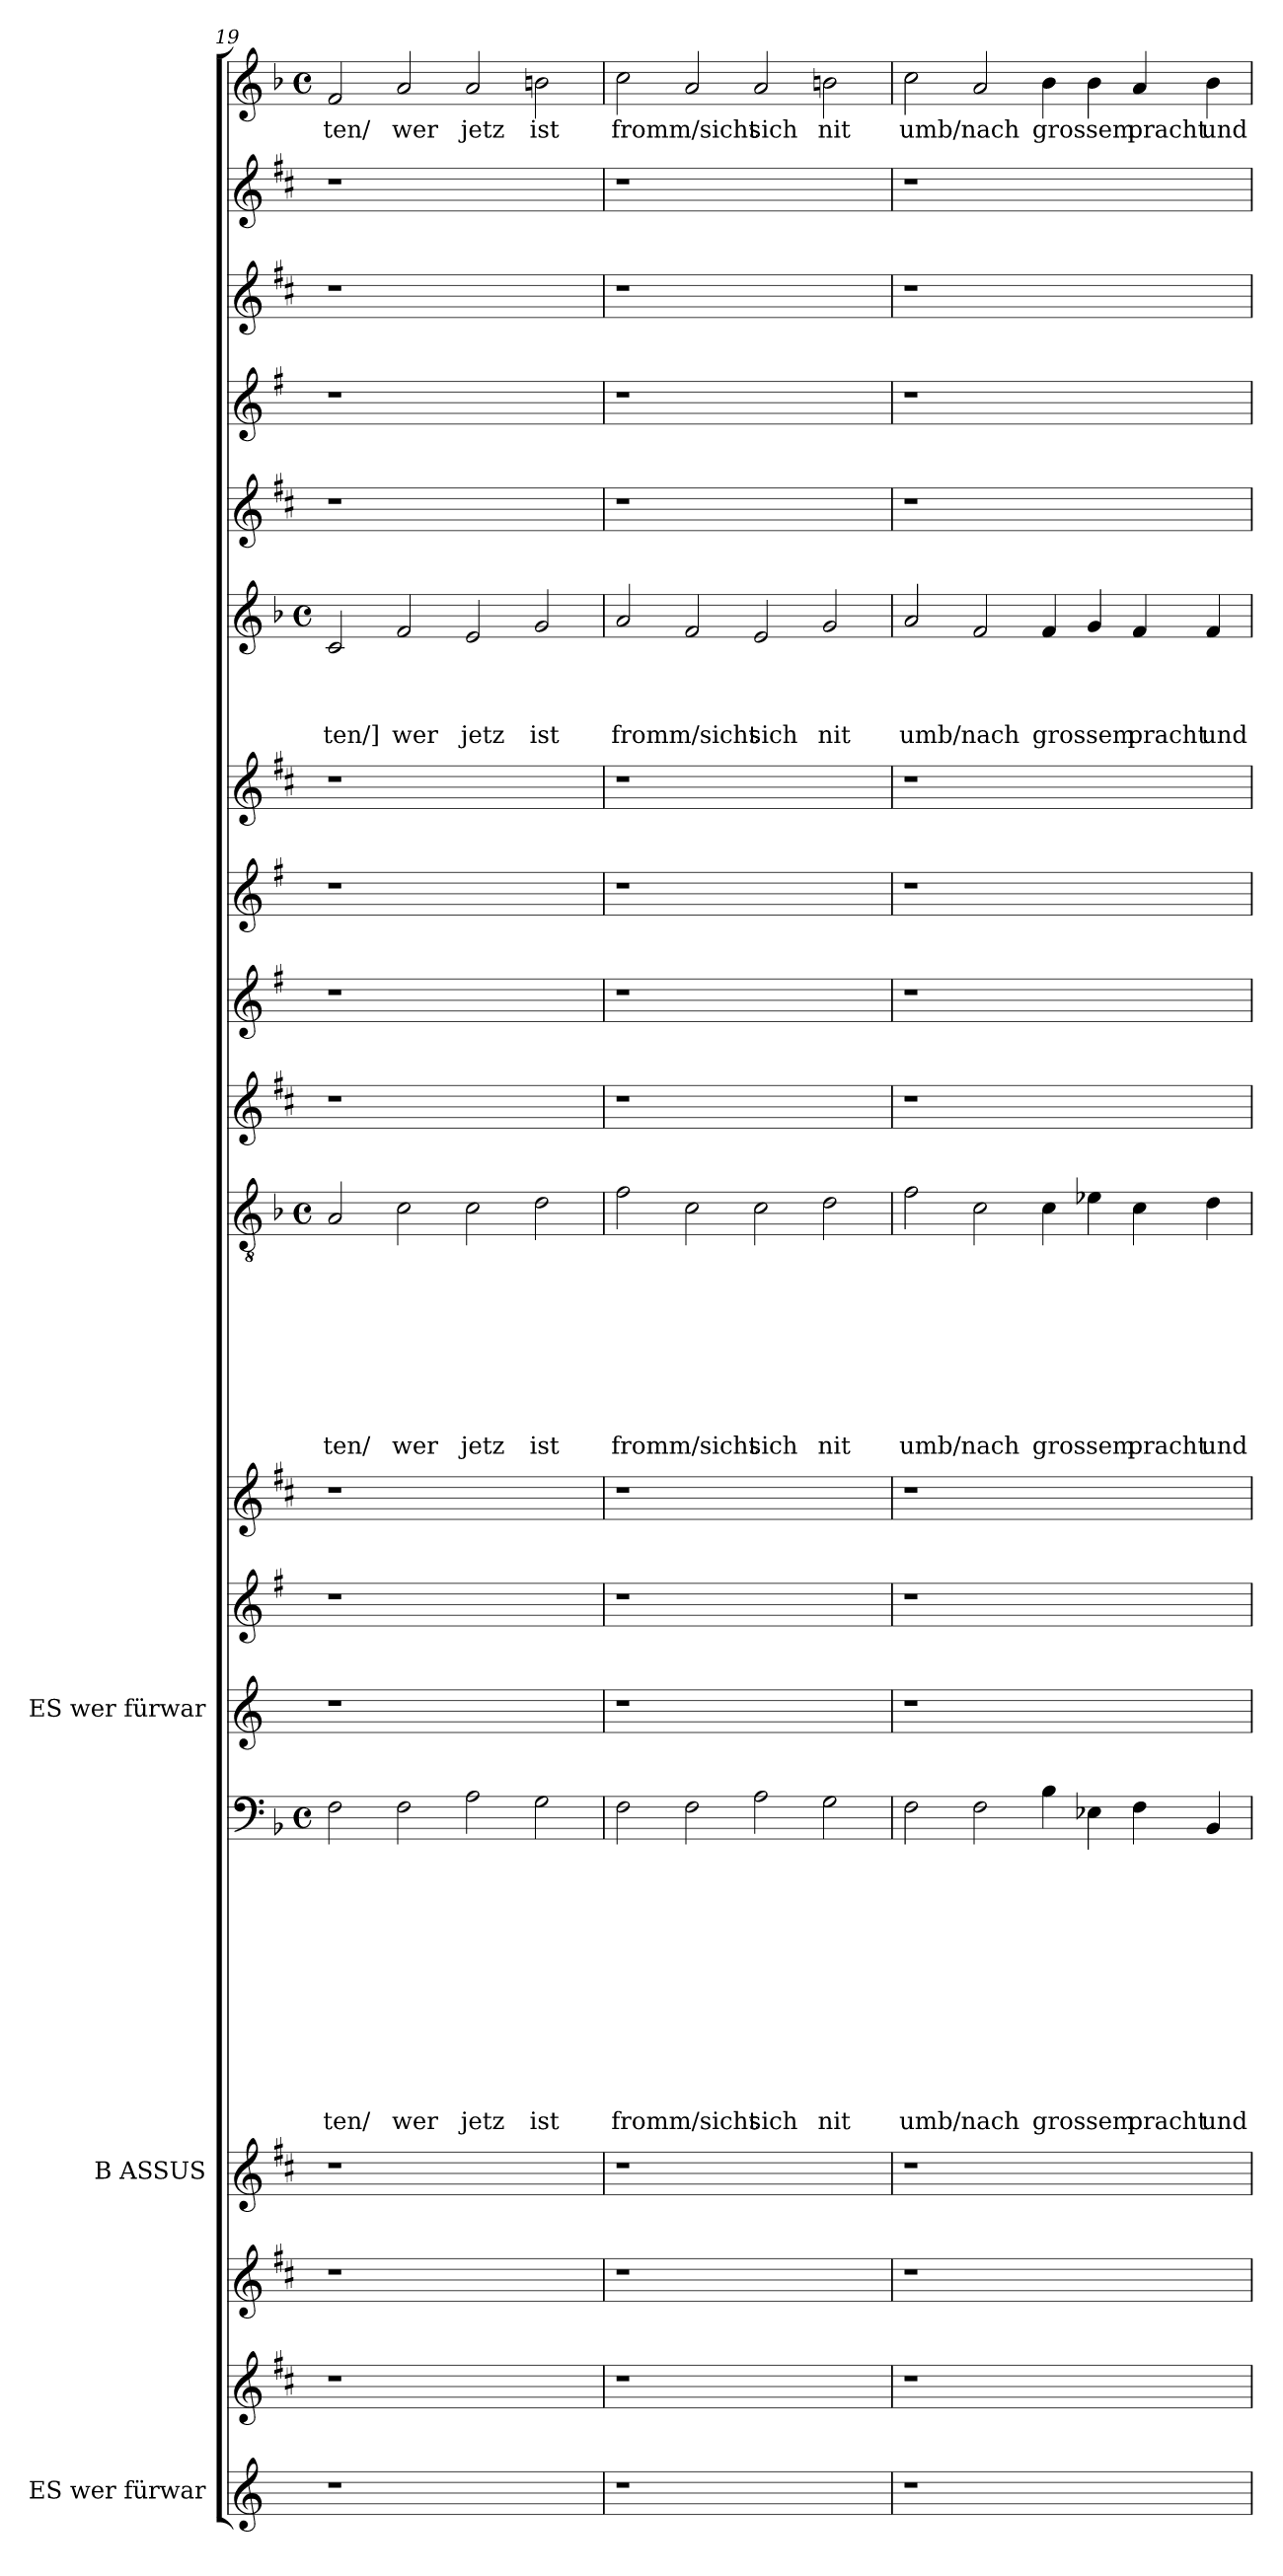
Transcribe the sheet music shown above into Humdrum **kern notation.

**kern	**kern	**kern	**kern	**kern	**text	**text	**text	**text	**text	**text	**text	**text	**text	**text	**text	**text	**kern	**kern	**kern	**kern	**text	**text	**text	**text	**text	**text	**text	**text	**text	**kern	**kern	**kern	**kern	**kern	**text	**text	**text	**text	**kern	**kern	**kern	**kern	**kern	**text
*part19	*part18	*part17	*part16	*part15	*part15	*part15	*part15	*part15	*part15	*part15	*part15	*part15	*part15	*part15	*part15	*part15	*part14	*part13	*part12	*part11	*part11	*part11	*part11	*part11	*part11	*part11	*part11	*part11	*part11	*part10	*part9	*part8	*part7	*part6	*part6	*part6	*part6	*part6	*part5	*part4	*part3	*part2	*part1	*part1
*staff19	*staff18	*staff17	*staff16	*staff15	*staff15	*staff15	*staff15	*staff15	*staff15	*staff15	*staff15	*staff15	*staff15	*staff15	*staff15	*staff15	*staff14	*staff13	*staff12	*staff11	*staff11	*staff11	*staff11	*staff11	*staff11	*staff11	*staff11	*staff11	*staff11	*staff10	*staff9	*staff8	*staff7	*staff6	*staff6	*staff6	*staff6	*staff6	*staff5	*staff4	*staff3	*staff2	*staff1	*staff1
*I"ES wer fürwar	*	*	*I"B ASSUS	*	*	*	*	*	*	*	*	*	*	*	*	*	*I"ES wer fürwar	*	*	*	*	*	*	*	*	*	*	*	*	*	*	*	*	*	*	*	*	*	*	*	*	*	*	*
*clefG2	*clefG2	*clefG2	*clefG2	*clefF4	*	*	*	*	*	*	*	*	*	*	*	*	*clefG2	*clefG2	*clefG2	*clefGv2	*	*	*	*	*	*	*	*	*	*clefG2	*clefG2	*clefG2	*clefG2	*clefG2	*	*	*	*	*clefG2	*clefG2	*clefG2	*clefG2	*clefG2	*
*	*ITrd1c2	*ITrd1c2	*ITrd1c2	*ITrd-3c-5	*	*	*	*	*	*	*	*	*	*	*	*	*	*ITrd-3c-5	*ITrd1c2	*ITrd-3c-5	*	*	*	*	*	*	*	*	*	*ITrd1c2	*ITrd-3c-5	*ITrd-3c-5	*ITrd1c2	*ITrd-3c-5	*	*	*	*	*ITrd1c2	*ITrd-3c-5	*ITrd1c2	*ITrd1c2	*ITrd-3c-5	*
*k[]	*k[]	*k[]	*k[]	*k[b-e-]	*	*	*	*	*	*	*	*	*	*	*	*	*k[]	*k[]	*k[]	*k[b-e-]	*	*	*	*	*	*	*	*	*	*k[]	*k[]	*k[]	*k[]	*k[b-e-]	*	*	*	*	*k[]	*k[]	*k[]	*k[]	*k[b-e-]	*
*C:	*C:	*C:	*C:	*B-:	*	*	*	*	*	*	*	*	*	*	*	*	*C:	*C:	*C:	*B-:	*	*	*	*	*	*	*	*	*	*C:	*C:	*C:	*C:	*B-:	*	*	*	*	*C:	*C:	*C:	*C:	*B-:	*
*	*	*	*	*M4/4	*	*	*	*	*	*	*	*	*	*	*	*	*	*	*	*M4/4	*	*	*	*	*	*	*	*	*	*	*	*	*	*M4/4	*	*	*	*	*	*	*	*	*M4/4	*
*	*	*	*	*met(c)	*	*	*	*	*	*	*	*	*	*	*	*	*	*	*	*met(c)	*	*	*	*	*	*	*	*	*	*	*	*	*	*met(c)	*	*	*	*	*	*	*	*	*met(c)	*
=19	=19	=19	=19	=19	=19	=19	=19	=19	=19	=19	=19	=19	=19	=19	=19	=19	=19	=19	=19	=19	=19	=19	=19	=19	=19	=19	=19	=19	=19	=19	=19	=19	=19	=19	=19	=19	=19	=19	=19	=19	=19	=19	=19	=19
!	!	!	!	!	!	!	!	!	!	!	!	!	!	!	!	!LO:LY:b	!	!	!	!	!	!	!	!	!	!	!	!	!LO:LY:b	!	!	!	!	!	!	!	!	!LO:LY:b	!	!	!	!	!	!LO:LY:b
1r	1r	1r	1r	2B-\	.	.	.	.	.	.	.	.	.	.	.	ten/	1r	1r	1r	2d/	.	.	.	.	.	.	.	.	ten/	1r	1r	1r	1r	2f/	.	.	.	ten/]	1r	1r	1r	1r	2b-/	-ten/
!	!	!	!	!	!	!	!	!	!	!	!	!	!	!	!	!LO:LY:b	!	!	!	!	!	!	!	!	!	!	!	!	!LO:LY:b	!	!	!	!	!	!	!	!	!LO:LY:b	!	!	!	!	!	!LO:LY:b
.	.	.	.	2B-\	.	.	.	.	.	.	.	.	.	.	.	wer	.	.	.	2f\	.	.	.	.	.	.	.	.	wer	.	.	.	.	2b-/	.	.	.	wer	.	.	.	.	2dd/	wer
!	!	!	!	!	!	!	!	!	!	!	!	!	!	!	!	!LO:LY:b	!	!	!	!	!	!	!	!	!	!	!	!	!LO:LY:b	!	!	!	!	!	!	!	!	!LO:LY:b	!	!	!	!	!	!LO:LY:b
1ryy	1ryy	1ryy	1ryy	2d\	.	.	.	.	.	.	.	.	.	.	.	jetz	1ryy	1ryy	1ryy	2f\	.	.	.	.	.	.	.	.	jetz	1ryy	1ryy	1ryy	1ryy	2a/	.	.	.	jetz	1ryy	1ryy	1ryy	1ryy	2dd/	jetz
!	!	!	!	!	!	!	!	!	!	!	!	!	!	!	!	!LO:LY:b	!	!	!	!	!	!	!	!	!	!	!	!	!LO:LY:b	!	!	!	!	!	!	!	!	!LO:LY:b	!	!	!	!	!	!LO:LY:b
.	.	.	.	2c\	.	.	.	.	.	.	.	.	.	.	.	ist	.	.	.	2g\	.	.	.	.	.	.	.	.	ist	.	.	.	.	2cc/	.	.	.	ist	.	.	.	.	2een\	ist
=20	=20	=20	=20	=20	=20	=20	=20	=20	=20	=20	=20	=20	=20	=20	=20	=20	=20	=20	=20	=20	=20	=20	=20	=20	=20	=20	=20	=20	=20	=20	=20	=20	=20	=20	=20	=20	=20	=20	=20	=20	=20	=20	=20	=20
!	!	!	!	!	!	!	!	!	!	!	!	!	!	!	!	!LO:LY:b	!	!	!	!	!	!	!	!	!	!	!	!	!LO:LY:b	!	!	!	!	!	!	!	!	!LO:LY:b	!	!	!	!	!	!LO:LY:b
1r	1r	1r	1r	2B-\	.	.	.	.	.	.	.	.	.	.	.	fromm/sicht	1r	1r	1r	2b-\	.	.	.	.	.	.	.	.	fromm/sicht	1r	1r	1r	1r	2dd/	.	.	.	fromm/sicht	1r	1r	1r	1r	2ff\	fromm/sicht
.	.	.	.	2B-\	.	.	.	.	.	.	.	.	.	.	.	.	.	.	.	2f\	.	.	.	.	.	.	.	.	.	.	.	.	.	2b-/	.	.	.	.	.	.	.	.	2dd/	.
!	!	!	!	!	!	!	!	!	!	!	!	!	!	!	!	!LO:LY:b	!	!	!	!	!	!	!	!	!	!	!	!	!LO:LY:b	!	!	!	!	!	!	!	!	!LO:LY:b	!	!	!	!	!	!LO:LY:b
1ryy	1ryy	1ryy	1ryy	2d\	.	.	.	.	.	.	.	.	.	.	.	sich	1ryy	1ryy	1ryy	2f\	.	.	.	.	.	.	.	.	sich	1ryy	1ryy	1ryy	1ryy	2a/	.	.	.	sich	1ryy	1ryy	1ryy	1ryy	2dd/	sich
!	!	!	!	!	!	!	!	!	!	!	!	!	!	!	!	!LO:LY:b	!	!	!	!	!	!	!	!	!	!	!	!	!LO:LY:b	!	!	!	!	!	!	!	!	!LO:LY:b	!	!	!	!	!	!LO:LY:b
.	.	.	.	2c\	.	.	.	.	.	.	.	.	.	.	.	nit	.	.	.	2g\	.	.	.	.	.	.	.	.	nit	.	.	.	.	2cc/	.	.	.	nit	.	.	.	.	2een\	nit
=21	=21	=21	=21	=21	=21	=21	=21	=21	=21	=21	=21	=21	=21	=21	=21	=21	=21	=21	=21	=21	=21	=21	=21	=21	=21	=21	=21	=21	=21	=21	=21	=21	=21	=21	=21	=21	=21	=21	=21	=21	=21	=21	=21	=21
!	!	!	!	!	!	!	!	!	!	!	!	!	!	!	!	!LO:LY:b	!	!	!	!	!	!	!	!	!	!	!	!	!LO:LY:b	!	!	!	!	!	!	!	!	!LO:LY:b	!	!	!	!	!	!LO:LY:b
1r	1r	1r	1r	2B-\	.	.	.	.	.	.	.	.	.	.	.	umb/nach	1r	1r	1r	2b-\	.	.	.	.	.	.	.	.	umb/nach	1r	1r	1r	1r	2dd/	.	.	.	umb/nach	1r	1r	1r	1r	2ff\	umb/nach
.	.	.	.	2B-\	.	.	.	.	.	.	.	.	.	.	.	.	.	.	.	2f\	.	.	.	.	.	.	.	.	.	.	.	.	.	2b-/	.	.	.	.	.	.	.	.	2dd/	.
!	!	!	!	!	!	!	!	!	!	!	!	!	!	!	!	!LO:LY:b	!	!	!	!	!	!	!	!	!	!	!	!	!LO:LY:b	!	!	!	!	!	!	!	!	!LO:LY:b	!	!	!	!	!	!LO:LY:b
1ryy	1ryy	1ryy	1ryy	4e-\	.	.	.	.	.	.	.	.	.	.	.	grossem	1ryy	1ryy	1ryy	4f\	.	.	.	.	.	.	.	.	grossem	1ryy	1ryy	1ryy	1ryy	4b-/	.	.	.	grossem	1ryy	1ryy	1ryy	1ryy	4ee-\	grossem
.	.	.	.	4A-X\	.	.	.	.	.	.	.	.	.	.	.	.	.	.	.	4a-X\	.	.	.	.	.	.	.	.	.	.	.	.	.	4cc/	.	.	.	.	.	.	.	.	4ee-\	.
!	!	!	!	!	!	!	!	!	!	!	!	!	!	!	!	!LO:LY:b	!	!	!	!	!	!	!	!	!	!	!	!	!LO:LY:b	!	!	!	!	!	!	!	!	!LO:LY:b	!	!	!	!	!	!LO:LY:b
.	.	.	.	4B-\	.	.	.	.	.	.	.	.	.	.	.	pracht	.	.	.	4f\	.	.	.	.	.	.	.	.	pracht	.	.	.	.	4b-/	.	.	.	pracht	.	.	.	.	4dd/	pracht
!	!	!	!	!	!	!	!	!	!	!	!	!	!	!	!	!LO:LY:b	!	!	!	!	!	!	!	!	!	!	!	!	!LO:LY:b	!	!	!	!	!	!	!	!	!LO:LY:b	!	!	!	!	!	!LO:LY:b
.	.	.	.	4E-/	.	.	.	.	.	.	.	.	.	.	.	und	.	.	.	4g\	.	.	.	.	.	.	.	.	und	.	.	.	.	4b-/	.	.	.	und	.	.	.	.	4ee-\	und
=	=	=	=	=	=	=	=	=	=	=	=	=	=	=	=	=	=	=	=	=	=	=	=	=	=	=	=	=	=	=	=	=	=	=	=	=	=	=	=	=	=	=	=	=
*-	*-	*-	*-	*-	*-	*-	*-	*-	*-	*-	*-	*-	*-	*-	*-	*-	*-	*-	*-	*-	*-	*-	*-	*-	*-	*-	*-	*-	*-	*-	*-	*-	*-	*-	*-	*-	*-	*-	*-	*-	*-	*-	*-	*-
